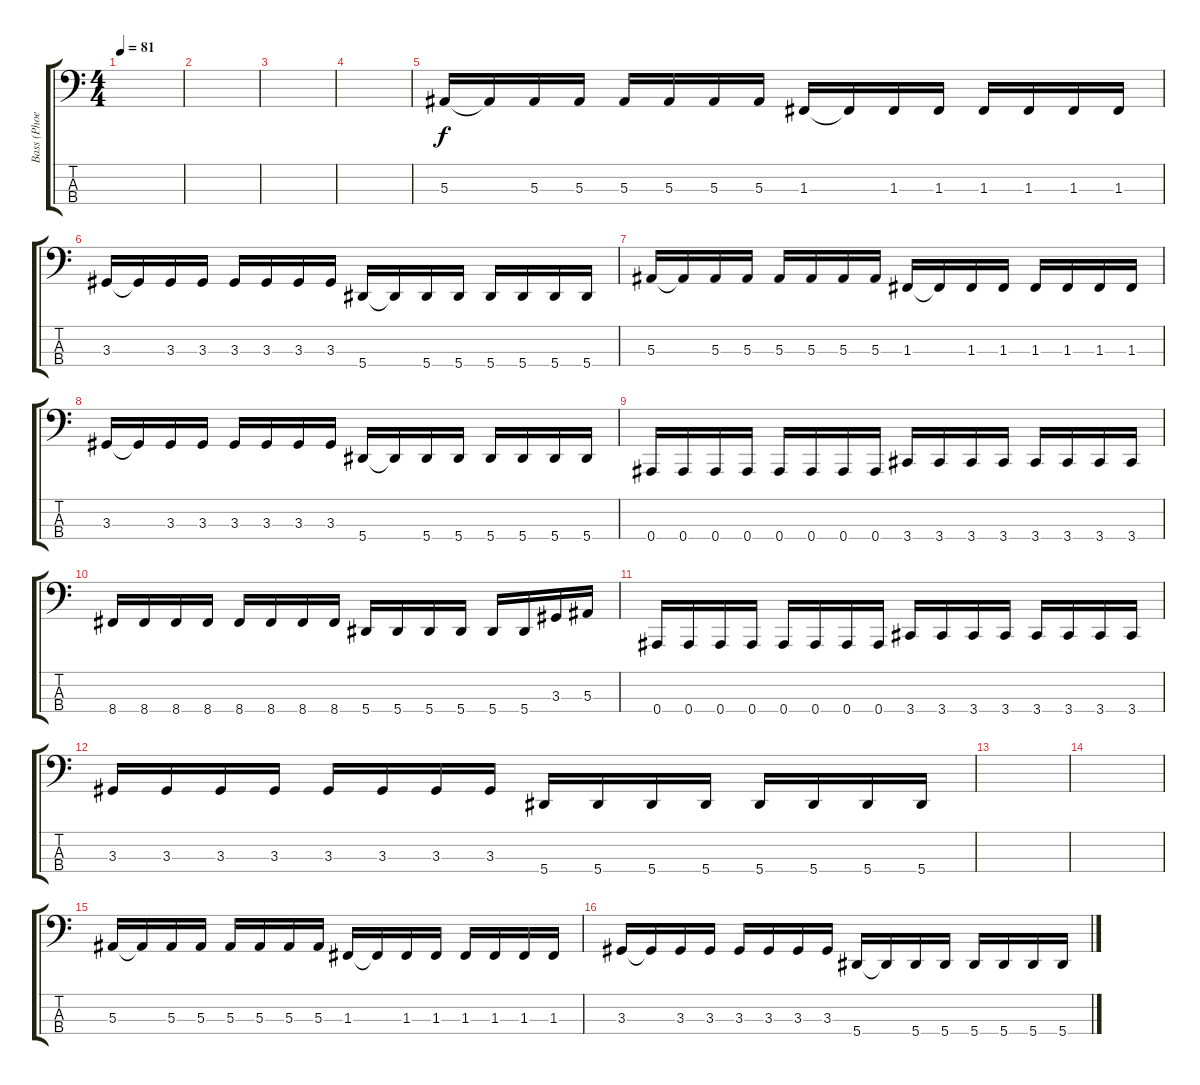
\track ("Bass (Phoenix)" "Bass (Phoe") {instrument electricbassfinger}
\staff {score tabs}
\tuning (Eb2 Bb1 F1 Bb0) {hide}
\ts (4 4)
\tempo 81
\clef f4
\ks c
|
|
|
|
5.3.16 5.3{t}.16 5.3.16 5.3.16 5.3.16 5.3.16 5.3.16 5.3.16 1.3.16 1.3{t}.16 1.3.16 1.3.16 1.3.16 1.3.16 1.3.16 1.3.16 |
3.3.16 3.3{t}.16 3.3.16 3.3.16 3.3.16 3.3.16 3.3.16 3.3.16 5.4.16 5.4{t}.16 5.4.16 5.4.16 5.4.16 5.4.16 5.4.16 5.4.16 |
5.3.16 5.3{t}.16 5.3.16 5.3.16 5.3.16 5.3.16 5.3.16 5.3.16 1.3.16 1.3{t}.16 1.3.16 1.3.16 1.3.16 1.3.16 1.3.16 1.3.16 |
3.3.16 3.3{t}.16 3.3.16 3.3.16 3.3.16 3.3.16 3.3.16 3.3.16 5.4.16 5.4{t}.16 5.4.16 5.4.16 5.4.16 5.4.16 5.4.16 5.4.16 |
0.4.16 0.4.16 0.4.16 0.4.16 0.4.16 0.4.16 0.4.16 0.4.16 3.4.16 3.4.16 3.4.16 3.4.16 3.4.16 3.4.16 3.4.16 3.4.16 |
8.4.16 8.4.16 8.4.16 8.4.16 8.4.16 8.4.16 8.4.16 8.4.16 5.4.16 5.4.16 5.4.16 5.4.16 5.4.16 5.4.16 3.3.16 5.3.16 |
0.4.16 0.4.16 0.4.16 0.4.16 0.4.16 0.4.16 0.4.16 0.4.16 3.4.16 3.4.16 3.4.16 3.4.16 3.4.16 3.4.16 3.4.16 3.4.16 |
3.3.16 3.3.16 3.3.16 3.3.16 3.3.16 3.3.16 3.3.16 3.3.16 5.4.16 5.4.16 5.4.16 5.4.16 5.4.16 5.4.16 5.4.16 5.4.16 |
|
|
5.3.16 5.3{t}.16 5.3.16 5.3.16 5.3.16 5.3.16 5.3.16 5.3.16 1.3.16 1.3{t}.16 1.3.16 1.3.16 1.3.16 1.3.16 1.3.16 1.3.16 |
3.3.16 3.3{t}.16 3.3.16 3.3.16 3.3.16 3.3.16 3.3.16 3.3.16 5.4.16 5.4{t}.16 5.4.16 5.4.16 5.4.16 5.4.16 5.4.16 5.4.16
